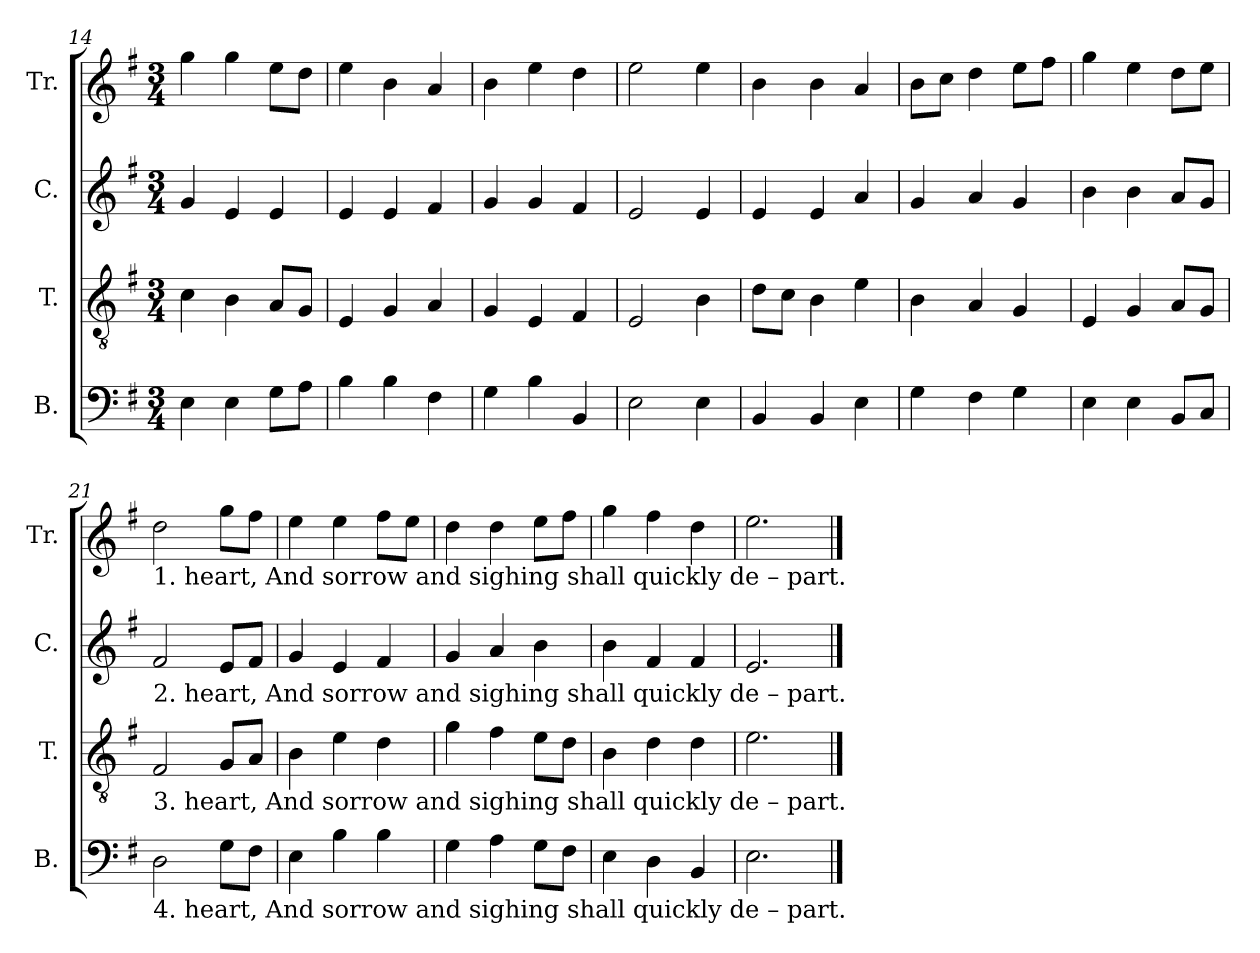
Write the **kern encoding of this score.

**kern	**kern	**kern	**kern
*part4	*part3	*part2	*part1
*staff4	*staff3	*staff2	*staff1
*I"B.	*I"T.	*I"C.	*I"Tr.
*I'B.	*I'T.	*I'C.	*I'Tr.
*clefF4	*clefGv2	*clefG2	*clefG2
*k[f#]	*k[f#]	*k[f#]	*k[f#]
*M3/4	*M3/4	*M3/4	*M3/4
=14	=14	=14	=14
4E\	4c\	4g/	4gg\
4E\	4B\	4e/	4gg\
8G\L	8A/L	4e/	8ee\L
8A\J	8G/J	.	8dd\J
=15	=15	=15	=15
4B\	4E/	4e/	4ee\
4B\	4G/	4e/	4b\
4F#\	4A/	4f#/	4a/
=16	=16	=16	=16
4G\	4G/	4g/	4b\
4B\	4E/	4g/	4ee\
4BB/	4F#/	4f#/	4dd\
=17	=17	=17	=17
2E\	2E/	2e/	2ee\
4E\	4B\	4e/	4ee\
=18	=18	=18	=18
4BB/	8d\L	4e/	4b\
.	8c\J	.	.
4BB/	4B\	4e/	4b\
4E\	4e\	4a/	4a/
=19	=19	=19	=19
4G\	4B\	4g/	8b\L
.	.	.	8cc\J
4F#\	4A/	4a/	4dd\
4G\	4G/	4g/	8ee\L
.	.	.	8ff#\J
=20	=20	=20	=20
4E\	4E/	4b\	4gg\
4E\	4G/	4b\	4ee\
8BB/L	8A/L	8a/L	8dd\L
8C/J	8G/J	8g/J	8ee\J
!!LO:LB:g=z
=21	=21	=21	=21
!	!	!	!LO:TX:b:t=1. heart,  And  sorrow  and   sighing   shall  quickly  de – part.
!	!	!LO:TX:b:t=2. heart,  And  sorrow  and   sighing   shall  quickly  de – part.	!
!	!LO:TX:b:t=3. heart,  And  sorrow  and   sighing   shall  quickly  de – part.	!	!
!LO:TX:b:t=4. heart,  And  sorrow  and   sighing   shall  quickly  de – part.	!	!	!
2D\	2F#/	2f#/	2dd\
8G\L	8G/L	8e/L	8gg\L
8F#\J	8A/J	8f#/J	8ff#\J
=22	=22	=22	=22
4E\	4B\	4g/	4ee\
4B\	4e\	4e/	4ee\
4B\	4d\	4f#/	8ff#\L
.	.	.	8ee\J
=23	=23	=23	=23
4G\	4g\	4g/	4dd\
4A\	4f#\	4a/	4dd\
8G\L	8e\L	4b\	8ee\L
8F#\J	8d\J	.	8ff#\J
=24	=24	=24	=24
4E\	4B\	4b\	4gg\
4D\	4d\	4f#/	4ff#\
4BB/	4d\	4f#/	4dd\
=25	=25	=25	=25
2.E\	2.e\	2.e/	2.ee\
==	==	==	==
*-	*-	*-	*-
